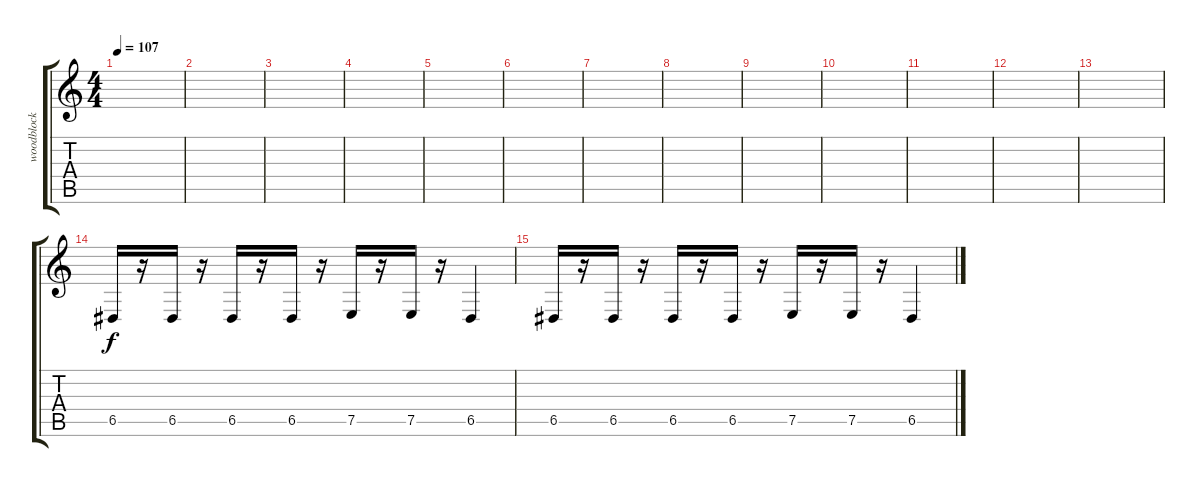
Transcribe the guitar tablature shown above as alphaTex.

\track ("woodblock" "woodblock") {instrument woodblock}
\staff {score tabs}
\tuning (E4 B3 G3 D3 A2 E2) {hide}
\ts (4 4)
\tempo 107
\clef g2
\ks c
|
|
|
|
|
|
|
|
|
|
|
|
|
6.5.16 r.16 6.5.16 r.16 6.5.16 r.16 6.5.16 r.16 7.5.16 r.16 7.5.16 r.16 6.5.4 |
6.5.16 r.16 6.5.16 r.16 6.5.16 r.16 6.5.16 r.16 7.5.16 r.16 7.5.16 r.16 6.5.4
